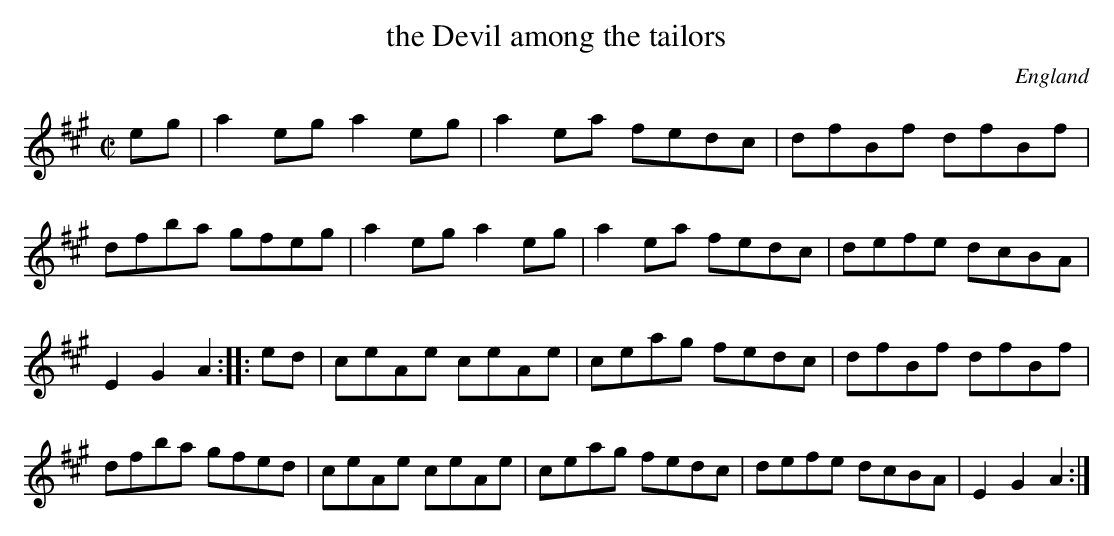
X:1
T:the Devil among the tailors
M:C|
O:England
K:A
eg|\
a2eg a2eg| a2ea fedc| dfBf dfBf| dfba gfeg| \
a2eg a2eg| a2ea fedc| defe dcBA| E2G2 A2::\
ed|\
ceAe ceAe| ceag fedc| dfBf dfBf| dfba gfed|\
ceAe ceAe| ceag fedc| defe dcBA| E2G2 A2:|
